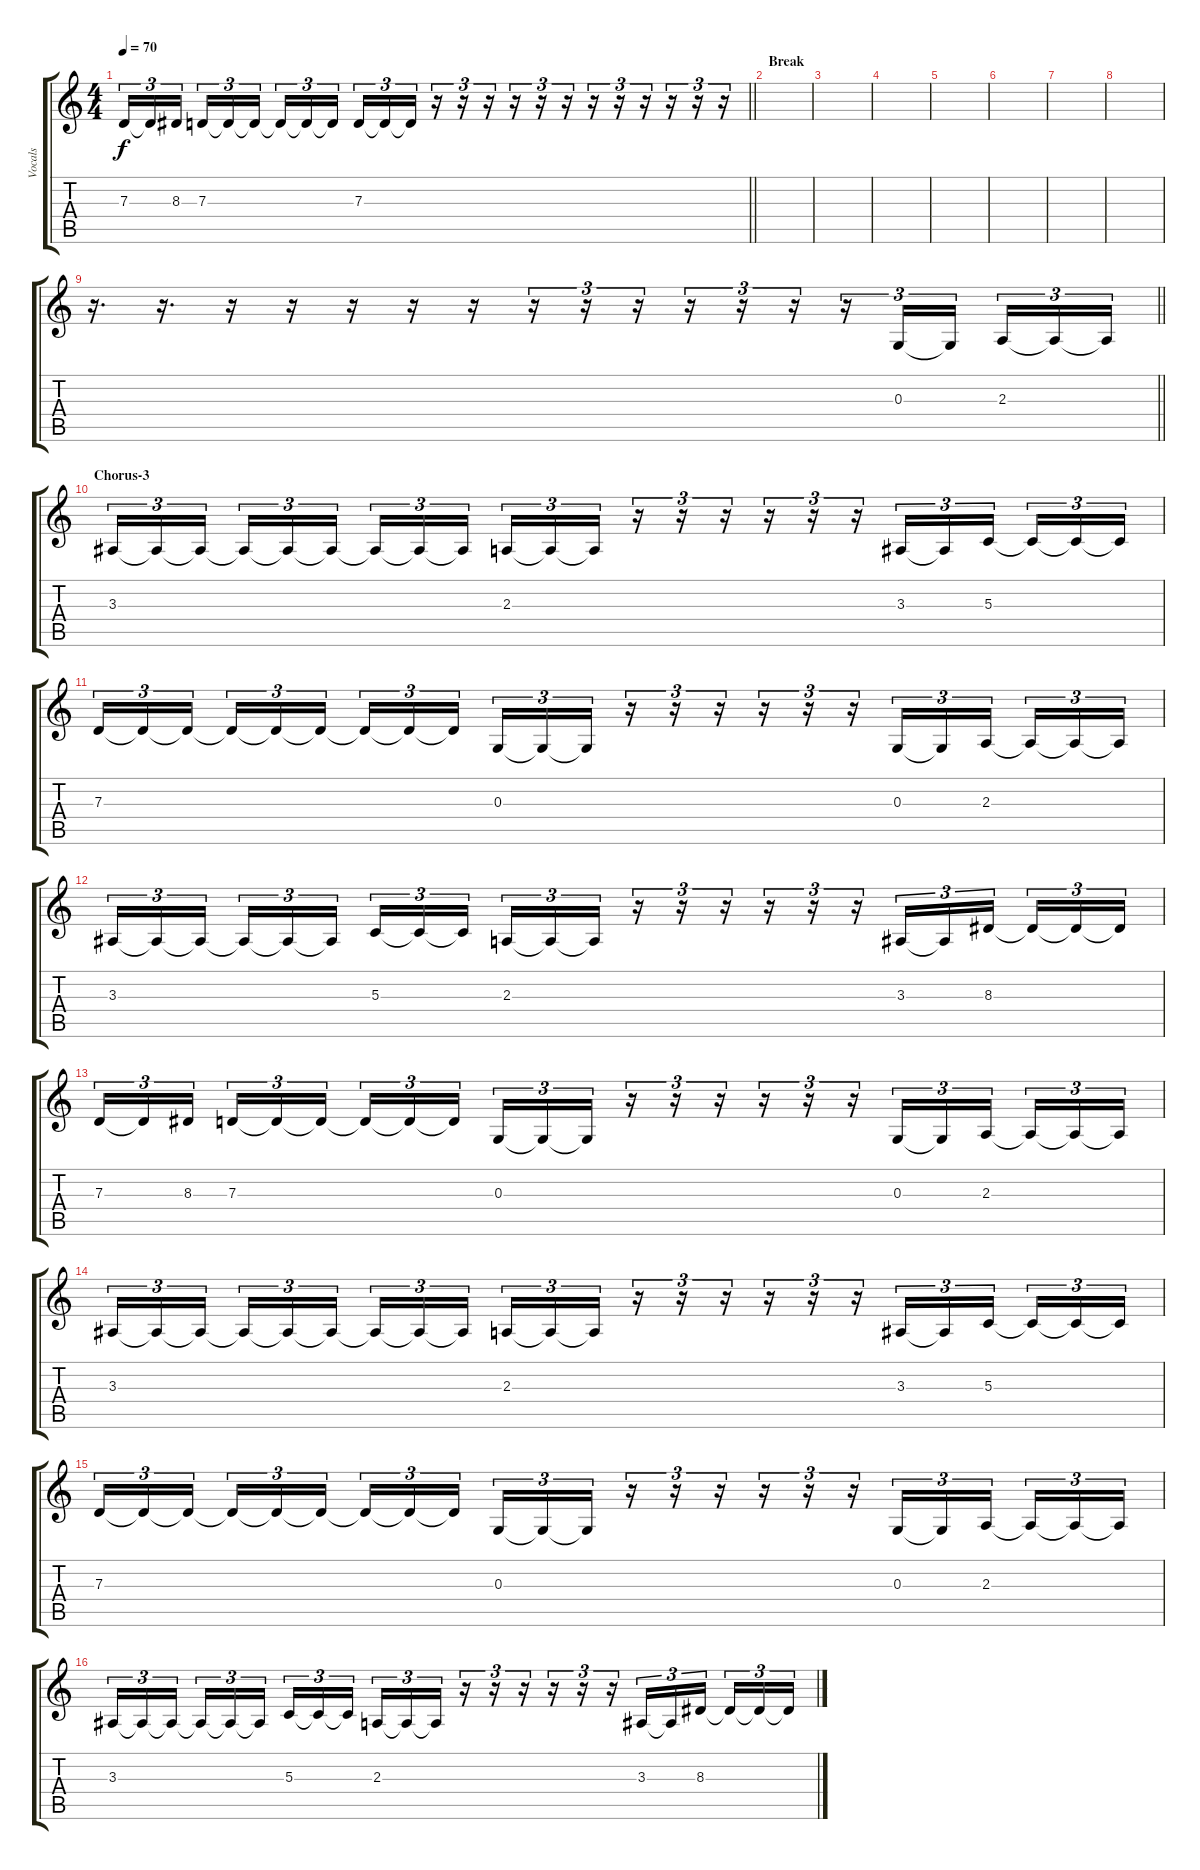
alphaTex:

\track ("Vocals" "Vocals") {instrument lead6voice}
\staff {score tabs}
\tuning (E4 B3 G3 D3 A2 E2) {hide}
\ts (4 4)
\tempo 70
\clef g2
\barLineRight lightlight
\ks c
7.3.16{tu (3 2) dy f} 7.3{t}.16{tu (3 2)} 8.3.16{tu (3 2)} 7.3.16{tu (3 2)} 7.3{t}.16{tu (3 2)} 7.3{t}.16{tu (3 2)} 7.3{t}.16{tu (3 2)} 7.3{t}.16{tu (3 2)} 7.3{t}.16{tu (3 2)} 7.3.16{tu (3 2)} 7.3{t}.16{tu (3 2)} 7.3{t}.16{tu (3 2)} r.16{tu (3 2)} r.16{tu (3 2)} r.16{tu (3 2)} r.16{tu (3 2)} r.16{tu (3 2)} r.16{tu (3 2)} r.16{tu (3 2)} r.16{tu (3 2)} r.16{tu (3 2)} r.16{tu (3 2)} r.16{tu (3 2)} r.16{tu (3 2)} |
\section ("" "Break")
|
|
|
|
|
|
|
\barLineRight lightlight
r.16{d} r.16{d} r.16 r.16 r.16 r.16 r.16 r.16{tu (3 2)} r.16{tu (3 2)} r.16{tu (3 2)} r.16{tu (3 2)} r.16{tu (3 2)} r.16{tu (3 2)} r.16{tu (3 2)} 0.3.16{tu (3 2)} 0.3{t}.16{tu (3 2)} 2.3.16{tu (3 2)} 2.3{t}.16{tu (3 2)} 2.3{t}.16{tu (3 2)} |
\section ("" "Chorus-3")
3.3.16{tu (3 2)} 3.3{t}.16{tu (3 2)} 3.3{t}.16{tu (3 2)} 3.3{t}.16{tu (3 2)} 3.3{t}.16{tu (3 2)} 3.3{t}.16{tu (3 2)} 3.3{t}.16{tu (3 2)} 3.3{t}.16{tu (3 2)} 3.3{t}.16{tu (3 2)} 2.3.16{tu (3 2)} 2.3{t}.16{tu (3 2)} 2.3{t}.16{tu (3 2)} r.16{tu (3 2)} r.16{tu (3 2)} r.16{tu (3 2)} r.16{tu (3 2)} r.16{tu (3 2)} r.16{tu (3 2)} 3.3.16{tu (3 2)} 3.3{t}.16{tu (3 2)} 5.3.16{tu (3 2)} 5.3{t}.16{tu (3 2)} 5.3{t}.16{tu (3 2)} 5.3{t}.16{tu (3 2)} |
7.3.16{tu (3 2)} 7.3{t}.16{tu (3 2)} 7.3{t}.16{tu (3 2)} 7.3{t}.16{tu (3 2)} 7.3{t}.16{tu (3 2)} 7.3{t}.16{tu (3 2)} 7.3{t}.16{tu (3 2)} 7.3{t}.16{tu (3 2)} 7.3{t}.16{tu (3 2)} 0.3.16{tu (3 2)} 0.3{t}.16{tu (3 2)} 0.3{t}.16{tu (3 2)} r.16{tu (3 2)} r.16{tu (3 2)} r.16{tu (3 2)} r.16{tu (3 2)} r.16{tu (3 2)} r.16{tu (3 2)} 0.3.16{tu (3 2)} 0.3{t}.16{tu (3 2)} 2.3.16{tu (3 2)} 2.3{t}.16{tu (3 2)} 2.3{t}.16{tu (3 2)} 2.3{t}.16{tu (3 2)} |
3.3.16{tu (3 2)} 3.3{t}.16{tu (3 2)} 3.3{t}.16{tu (3 2)} 3.3{t}.16{tu (3 2)} 3.3{t}.16{tu (3 2)} 3.3{t}.16{tu (3 2)} 5.3.16{tu (3 2)} 5.3{t}.16{tu (3 2)} 5.3{t}.16{tu (3 2)} 2.3.16{tu (3 2)} 2.3{t}.16{tu (3 2)} 2.3{t}.16{tu (3 2)} r.16{tu (3 2)} r.16{tu (3 2)} r.16{tu (3 2)} r.16{tu (3 2)} r.16{tu (3 2)} r.16{tu (3 2)} 3.3.16{tu (3 2)} 3.3{t}.16{tu (3 2)} 8.3.16{tu (3 2)} 8.3{t}.16{tu (3 2)} 8.3{t}.16{tu (3 2)} 8.3{t}.16{tu (3 2)} |
7.3.16{tu (3 2)} 7.3{t}.16{tu (3 2)} 8.3.16{tu (3 2)} 7.3.16{tu (3 2)} 7.3{t}.16{tu (3 2)} 7.3{t}.16{tu (3 2)} 7.3{t}.16{tu (3 2)} 7.3{t}.16{tu (3 2)} 7.3{t}.16{tu (3 2)} 0.3.16{tu (3 2)} 0.3{t}.16{tu (3 2)} 0.3{t}.16{tu (3 2)} r.16{tu (3 2)} r.16{tu (3 2)} r.16{tu (3 2)} r.16{tu (3 2)} r.16{tu (3 2)} r.16{tu (3 2)} 0.3.16{tu (3 2)} 0.3{t}.16{tu (3 2)} 2.3.16{tu (3 2)} 2.3{t}.16{tu (3 2)} 2.3{t}.16{tu (3 2)} 2.3{t}.16{tu (3 2)} |
3.3.16{tu (3 2)} 3.3{t}.16{tu (3 2)} 3.3{t}.16{tu (3 2)} 3.3{t}.16{tu (3 2)} 3.3{t}.16{tu (3 2)} 3.3{t}.16{tu (3 2)} 3.3{t}.16{tu (3 2)} 3.3{t}.16{tu (3 2)} 3.3{t}.16{tu (3 2)} 2.3.16{tu (3 2)} 2.3{t}.16{tu (3 2)} 2.3{t}.16{tu (3 2)} r.16{tu (3 2)} r.16{tu (3 2)} r.16{tu (3 2)} r.16{tu (3 2)} r.16{tu (3 2)} r.16{tu (3 2)} 3.3.16{tu (3 2)} 3.3{t}.16{tu (3 2)} 5.3.16{tu (3 2)} 5.3{t}.16{tu (3 2)} 5.3{t}.16{tu (3 2)} 5.3{t}.16{tu (3 2)} |
7.3.16{tu (3 2)} 7.3{t}.16{tu (3 2)} 7.3{t}.16{tu (3 2)} 7.3{t}.16{tu (3 2)} 7.3{t}.16{tu (3 2)} 7.3{t}.16{tu (3 2)} 7.3{t}.16{tu (3 2)} 7.3{t}.16{tu (3 2)} 7.3{t}.16{tu (3 2)} 0.3.16{tu (3 2)} 0.3{t}.16{tu (3 2)} 0.3{t}.16{tu (3 2)} r.16{tu (3 2)} r.16{tu (3 2)} r.16{tu (3 2)} r.16{tu (3 2)} r.16{tu (3 2)} r.16{tu (3 2)} 0.3.16{tu (3 2)} 0.3{t}.16{tu (3 2)} 2.3.16{tu (3 2)} 2.3{t}.16{tu (3 2)} 2.3{t}.16{tu (3 2)} 2.3{t}.16{tu (3 2)} |
3.3.16{tu (3 2)} 3.3{t}.16{tu (3 2)} 3.3{t}.16{tu (3 2)} 3.3{t}.16{tu (3 2)} 3.3{t}.16{tu (3 2)} 3.3{t}.16{tu (3 2)} 5.3.16{tu (3 2)} 5.3{t}.16{tu (3 2)} 5.3{t}.16{tu (3 2)} 2.3.16{tu (3 2)} 2.3{t}.16{tu (3 2)} 2.3{t}.16{tu (3 2)} r.16{tu (3 2)} r.16{tu (3 2)} r.16{tu (3 2)} r.16{tu (3 2)} r.16{tu (3 2)} r.16{tu (3 2)} 3.3.16{tu (3 2)} 3.3{t}.16{tu (3 2)} 8.3.16{tu (3 2)} 8.3{t}.16{tu (3 2)} 8.3{t}.16{tu (3 2)} 8.3{t}.16{tu (3 2)}
